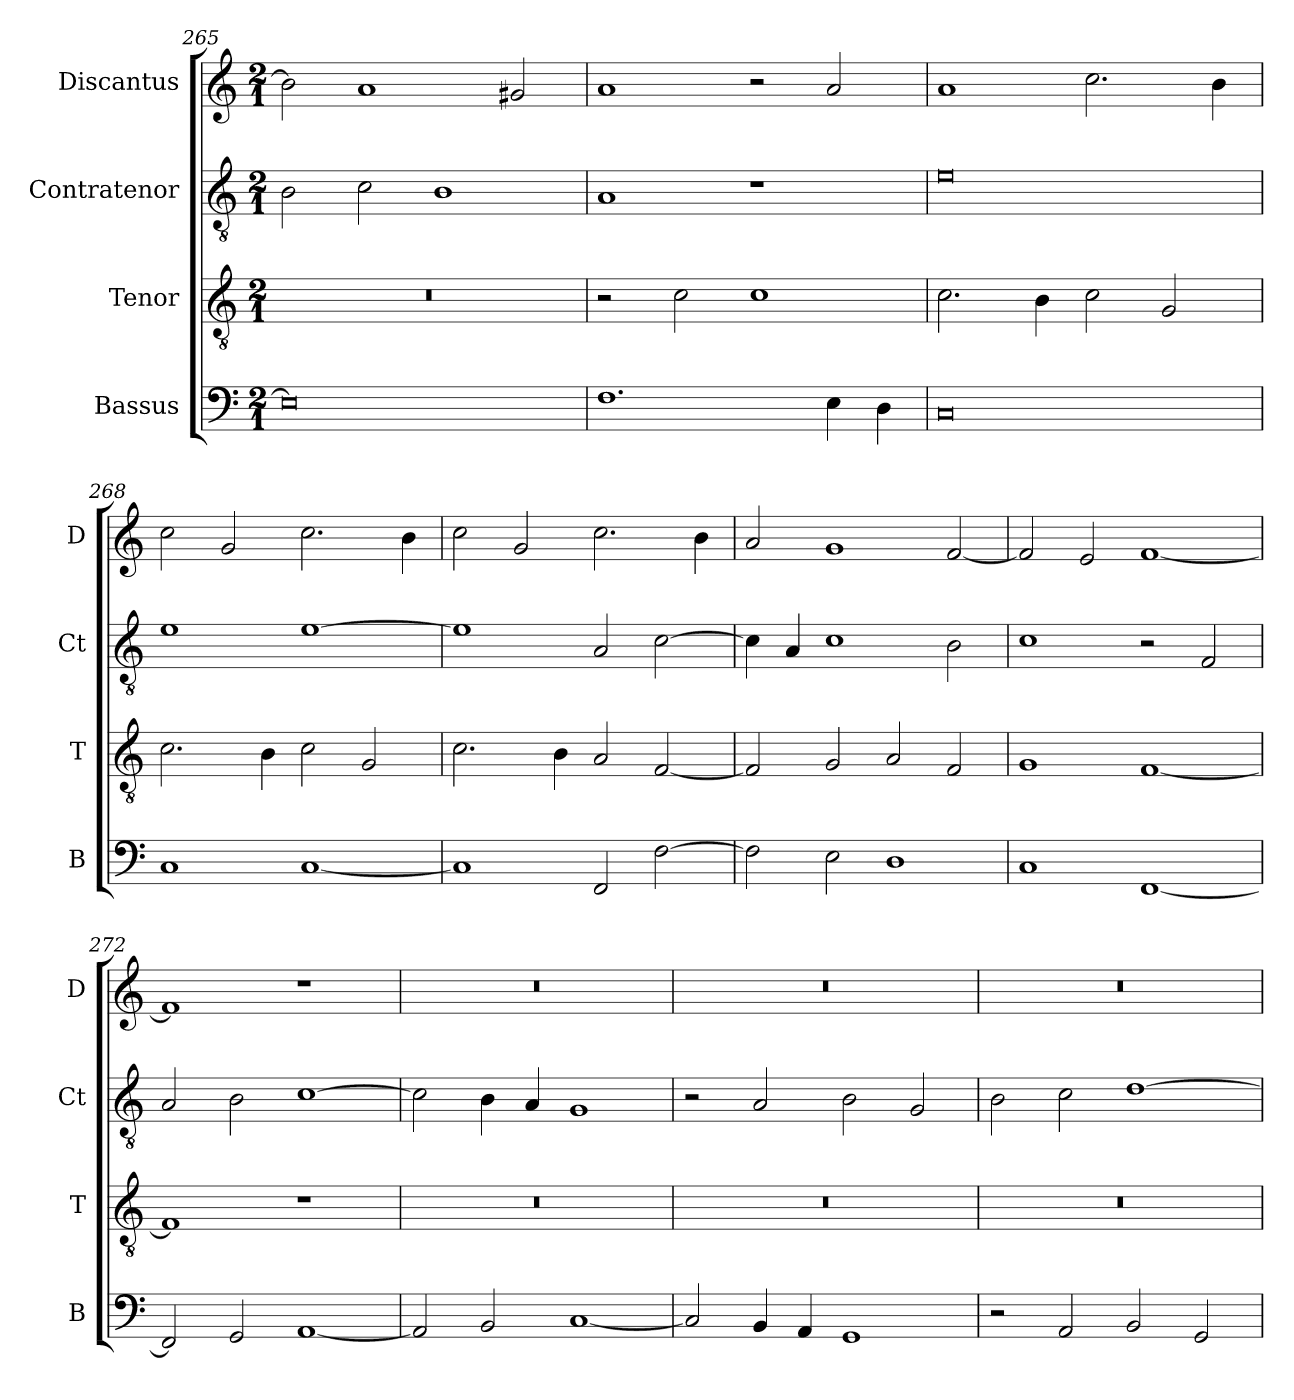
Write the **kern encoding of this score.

**kern	**kern	**kern	**kern
*part4	*part3	*part2	*part1
*staff4	*staff3	*staff2	*staff1
*I"Bassus	*I"Tenor	*I"Contratenor	*I"Discantus
*I'B	*I'T	*I'Ct	*I'D
*clefF4	*clefGv2	*clefGv2	*clefG2
*k[]	*k[]	*k[]	*k[]
*M2/1	*M2/1	*M2/1	*M2/1
=265	=265	=265	=265
0E]	0r	2B\	2b\]
.	.	2c\	1a
.	.	1B	.
.	.	.	2g#X/
=266	=266	=266	=266
1.F	2r	1A	1a
.	2c\	.	.
.	1c	1r	2r
4E\	.	.	2a/
4D\	.	.	.
=267	=267	=267	=267
0C	2.c\	0e	1a
.	4B\	.	.
.	2c\	.	2.cc\
.	2G/	.	.
.	.	.	4b\
=268	=268	=268	=268
1C	2.c\	1e	2cc\
.	.	.	2g/
.	4B\	.	.
[1C	2c\	[1e	2.cc\
.	2G/	.	.
.	.	.	4b\
=269	=269	=269	=269
1C]	2.c\	1e]	2cc\
.	.	.	2g/
.	4B\	.	.
2FF/	2A/	2A/	2.cc\
[2F\	[2F/	[2c\	.
.	.	.	4b\
=270	=270	=270	=270
2F\]	2F/]	4c\]	2a/
.	.	4A/	.
2E\	2G/	1c	1g
1D	2A/	.	.
.	2F/	2B\	[2f/
=271	=271	=271	=271
1C	1G	1c	2f/]
.	.	.	2e/
[1FF	[1F	2r	[1f
.	.	2F/	.
=272	=272	=272	=272
2FF/]	1F]	2A/	1f]
2GG/	.	2B\	.
[1AA	1r	[1c	1r
=273	=273	=273	=273
2AA/]	0r	2c\]	0r
2BB/	.	4B\	.
.	.	4A/	.
[1C	.	1G	.
=274	=274	=274	=274
2C/]	0r	2r	0r
4BB/	.	2A/	.
4AA/	.	.	.
1GG	.	2B\	.
.	.	2G/	.
=275	=275	=275	=275
2r	0r	2B\	0r
2AA/	.	2c\	.
2BB/	.	[1d	.
2GG/	.	.	.
=	=	=	=
*-	*-	*-	*-
